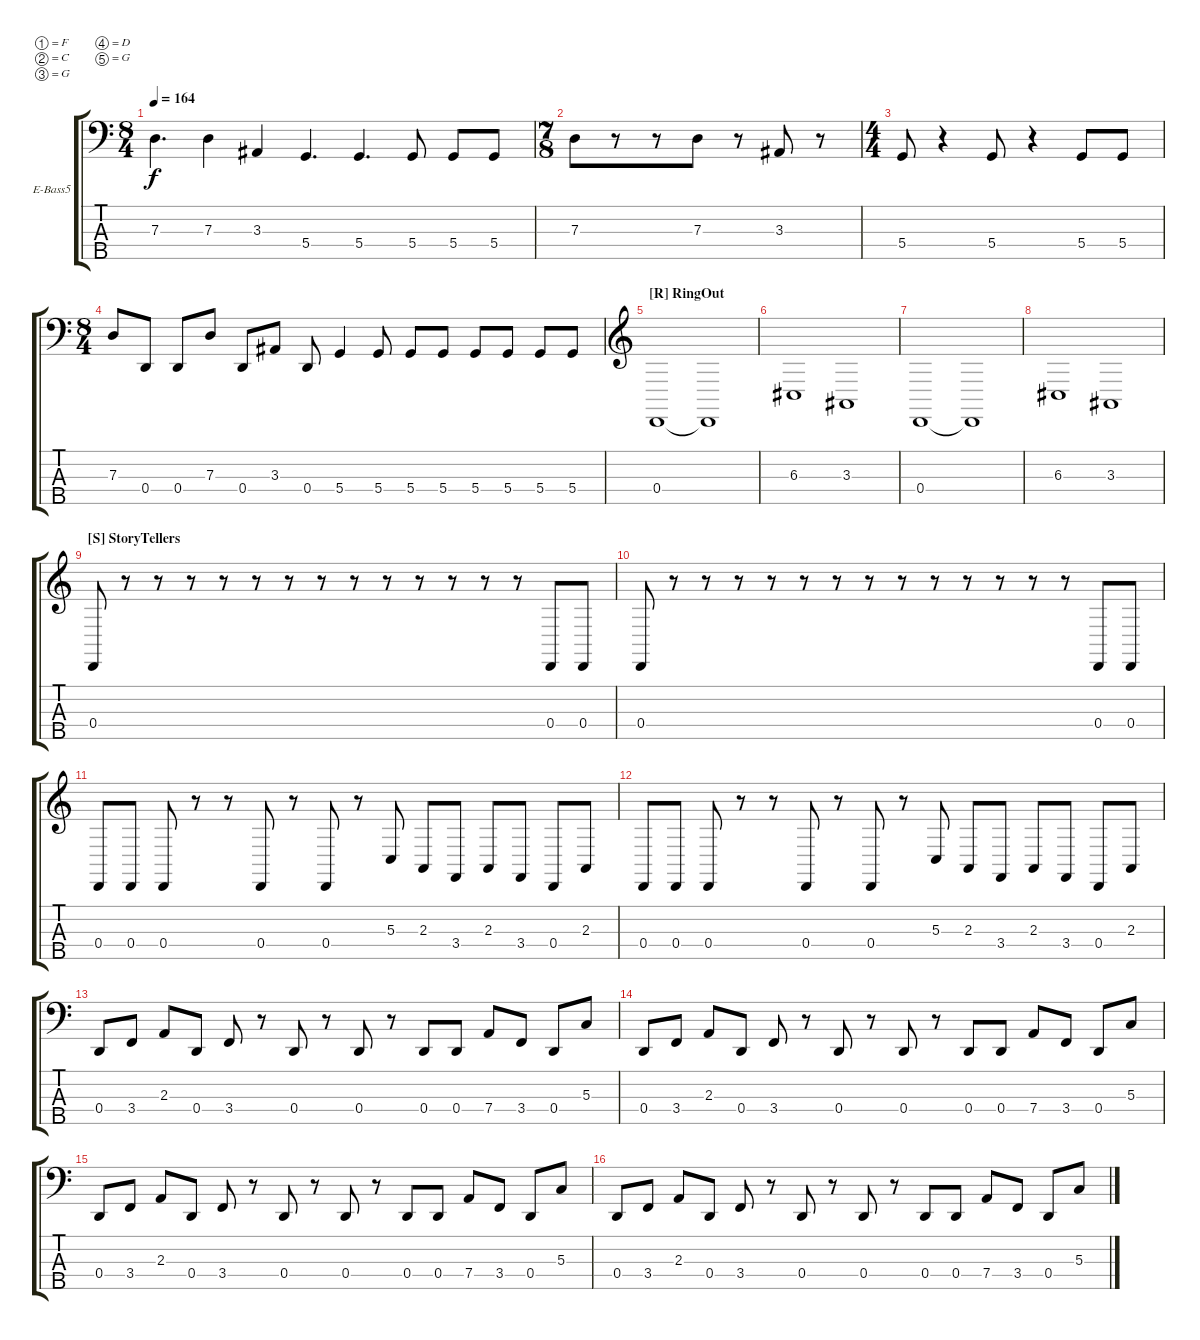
\defaultSystemsLayout 4
\bracketExtendMode groupsimilarinstruments
\firstSystemTrackNameOrientation horizontal
\otherSystemsTrackNameOrientation horizontal
\track ("Skylar" "E-Bass5") {instrument electricbassfinger}
\staff {score tabs}
\tuning (F2 C2 G1 D1 G0)
\ts (8 4)
\tempo 164
\clef f4
\ks c
7.3.4{d dy f} 7.3.4 3.3.4 5.4.4{d} 5.4.4{d} 5.4.8 5.4.8 5.4.8 |
\ts (7 8)
7.3.8 r.8 r.8 7.3.8 r.8 3.3.8 r.8 |
\ts (4 4)
5.4.8 r.4 5.4.8 r.4 5.4.8 5.4.8 |
\ts (8 4)
7.3.8 0.4.8 0.4.8 7.3.8 0.4.8 3.3.8 0.4.8 5.4.4 5.4.8 5.4.8 5.4.8 5.4.8 5.4.8 5.4.8 5.4.8 |
\section ("R" "RingOut")
\clef g2
0.4.1 0.4{t}.1 |
6.3.1 3.3.1 |
0.4.1 0.4{t}.1 |
6.3.1 3.3.1 |
\section ("S" "StoryTellers")
0.4.8 r.8 r.8 r.8 r.8 r.8 r.8 r.8 r.8 r.8 r.8 r.8 r.8 r.8 0.4.8 0.4.8 |
0.4.8 r.8 r.8 r.8 r.8 r.8 r.8 r.8 r.8 r.8 r.8 r.8 r.8 r.8 0.4.8 0.4.8 |
0.4.8 0.4.8 0.4.8 r.8 r.8 0.4.8 r.8 0.4.8 r.8 5.3.8 2.3.8 3.4.8 2.3.8 3.4.8 0.4.8 2.3.8 |
0.4.8 0.4.8 0.4.8 r.8 r.8 0.4.8 r.8 0.4.8 r.8 5.3.8 2.3.8 3.4.8 2.3.8 3.4.8 0.4.8 2.3.8 |
\clef f4
0.4.8 3.4.8 2.3.8 0.4.8 3.4.8 r.8 0.4.8 r.8 0.4.8 r.8 0.4.8 0.4.8 7.4.8 3.4.8 0.4.8 5.3.8 |
0.4.8 3.4.8 2.3.8 0.4.8 3.4.8 r.8 0.4.8 r.8 0.4.8 r.8 0.4.8 0.4.8 7.4.8 3.4.8 0.4.8 5.3.8 |
0.4.8 3.4.8 2.3.8 0.4.8 3.4.8 r.8 0.4.8 r.8 0.4.8 r.8 0.4.8 0.4.8 7.4.8 3.4.8 0.4.8 5.3.8 |
0.4.8 3.4.8 2.3.8 0.4.8 3.4.8 r.8 0.4.8 r.8 0.4.8 r.8 0.4.8 0.4.8 7.4.8 3.4.8 0.4.8 5.3.8
